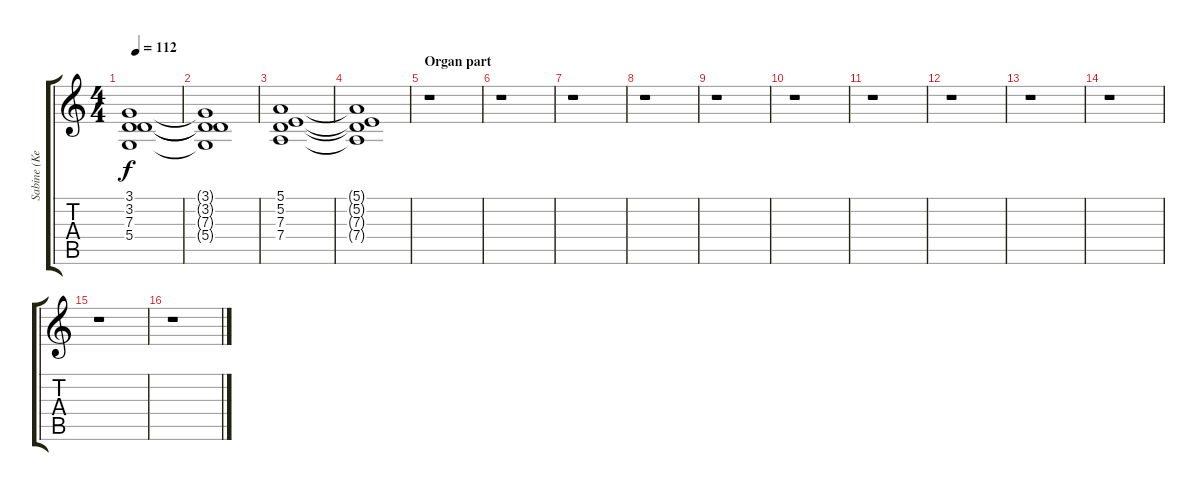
\track ("Sabine (KeybMid)" "Sabine (Ke") {instrument stringensemble1}
\staff {score tabs}
\tuning (E4 B3 G3 D3 A2 E2) {hide}
\ts (4 4)
\tempo 112
\clef g2
\ks c
(3.1 3.2 7.3 5.4).1{dy f} |
(3.1{t} 3.2{t} 7.3{t} 5.4{t}).1 |
(5.1 5.2 7.3 7.4).1 |
(5.1{t} 5.2{t} 7.3{t} 7.4{t}).1 |
\section ("" "Organ part")
r.1 |
r.1 |
r.1 |
r.1 |
r.1 |
r.1 |
r.1 |
r.1 |
r.1 |
r.1 |
r.1 |
r.1
